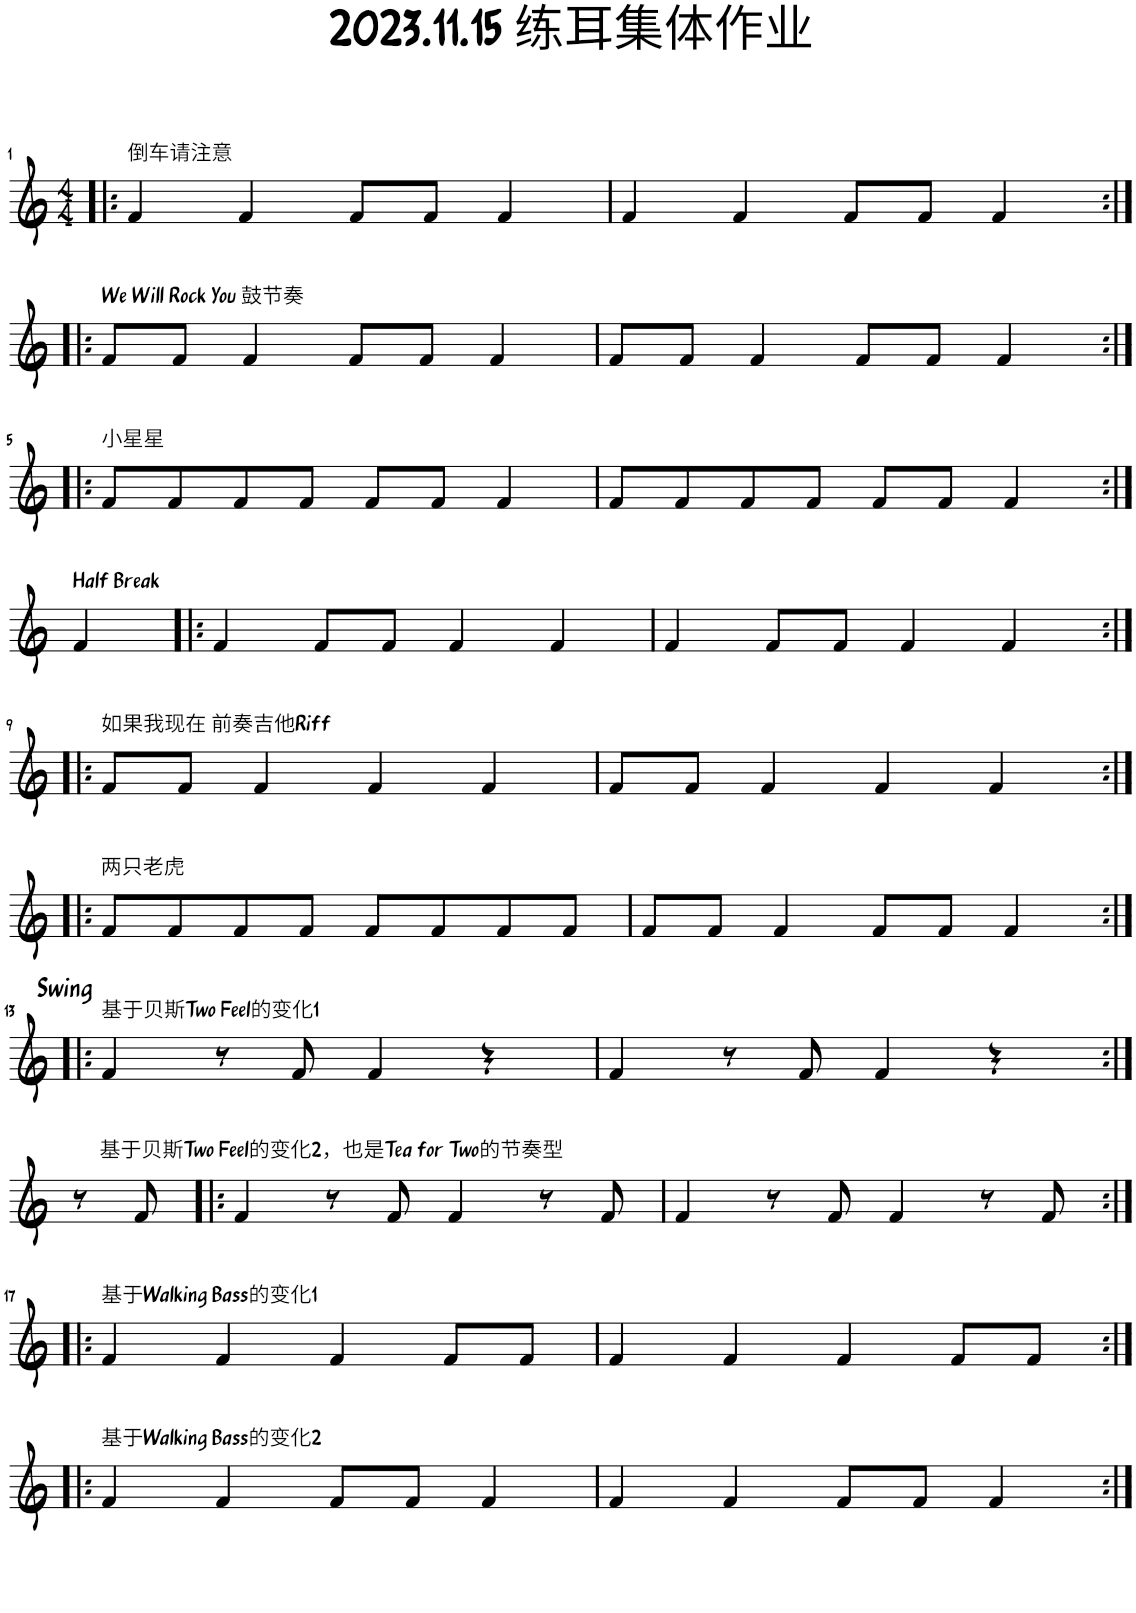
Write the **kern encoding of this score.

**kern
*part1
*staff1
*I"Piano
*I'Pno.
*clefG2
*k[]
*M4/4
=1!|:
!LO:TX:a:t=倒车请注意
4f/
4f/
8f/L
8f/J
4f/
=2
4f/
4f/
8f/L
8f/J
4f/
!!LO:LB:g=z
=3:|!|:
!LO:TX:a:t=We Will Rock You 鼓节奏
8f/L
8f/J
4f/
8f/L
8f/J
4f/
=4
8f/L
8f/J
4f/
8f/L
8f/J
4f/
!!LO:LB:g=z
=5:|!|:
!LO:TX:a:t=小星星
8f/L
8f/
8f/
8f/J
8f/L
8f/J
4f/
=6
8f/L
8f/
8f/
8f/J
8f/L
8f/J
4f/
!!LO:LB:g=z
=6X1:|!
!LO:TX:a:t=Half Break
4f/
=7!|:
4f/
8f/L
8f/J
4f/
4f/
=8
4f/
8f/L
8f/J
4f/
4f/
!!LO:LB:g=z
=9:|!|:
!LO:TX:a:t=如果我现在 前奏吉他Riff
8f/L
8f/J
4f/
4f/
4f/
=10
8f/L
8f/J
4f/
4f/
4f/
!!LO:LB:g=z
=11:|!|:
!LO:TX:a:t=两只老虎
8f/L
8f/
8f/
8f/J
8f/L
8f/
8f/
8f/J
=12
8f/L
8f/J
4f/
8f/L
8f/J
4f/
!!LO:LB:g=z
=13:|!|:
!LO:TX:a:t=基于贝斯Two Feel的变化1
!LO:TX:a:B:t=Swing
4f/
8r
8f/
4f/
4r
=14
4f/
8r
8f/
4f/
4r
!!LO:LB:g=z
=14X2:|!
8r
8f/
=15!|:
!LO:TX:a:t=基于贝斯Two Feel的变化2，也是Tea for Two的节奏型
4f/
8r
8f/
4f/
8r
8f/
=16
4f/
8r
8f/
4f/
8r
8f/
!!LO:LB:g=z
=17:|!|:
!LO:TX:a:t=基于Walking Bass的变化1
4f/
4f/
4f/
8f/L
8f/J
=18
4f/
4f/
4f/
8f/L
8f/J
!!LO:LB:g=z
=19:|!|:
!LO:TX:a:t=基于Walking Bass的变化2
4f/
4f/
8f/L
8f/J
4f/
=20
4f/
4f/
8f/L
8f/J
4f/
=:|!
*-
